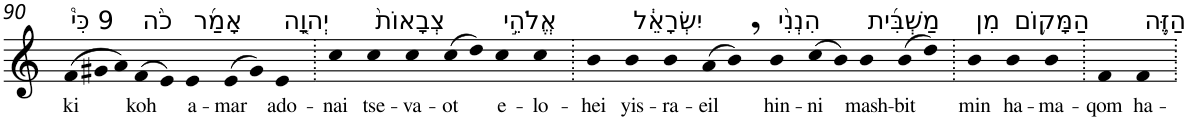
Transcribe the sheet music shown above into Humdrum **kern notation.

**kern	**text
*part1	*part1
*staff1	*staff1
*I"Piano	*
*I'Pno	*
!!LO:PB:g=z
*clefG2	*
*k[]	*
*Xtuplet	*
=90	=90
!LO:TX:a:t=9 כִּי֩	!
!	!LO:LY:b
(>12f	ki
12g#X	.
12a)	.
!LO:TX:a:t=כֹ֨ה	!
!	!LO:LY:b
(>8f	koh
8e)	.
!LO:TX:a:t=אָמַ֜ר	!
!	!LO:LY:b
4e	a-
!	!LO:LY:b
(>8e	-mar
8g#)	.
!LO:TX:a:t=יְהוָ֤ה	!
!	!LO:LY:b
4e	ado-
=91.	=91.
!	!LO:LY:b
4cc	-nai
!LO:TX:a:t=צְבָאוֹת֙	!
!	!LO:LY:b
4cc	tse-
!	!LO:LY:b
4cc	-va-
!	!LO:LY:b
(>8cc	-ot
8dd)	.
!LO:TX:a:t=אֱלֹהֵ֣י	!
!	!LO:LY:b
4cc	e-
!	!LO:LY:b
4cc	-lo-
=92.	=92.
!	!LO:LY:b
4b	-hei
!LO:TX:a:t=יִשְׂרָאֵ֔ל	!
!	!LO:LY:b
4b	yis-
!	!LO:LY:b
4b	-ra-
!	!LO:LY:b
(>8a	-eil
8b,)	.
!LO:TX:a:t=הִנְנִ֨י	!
!	!LO:LY:b
4b	hin-
!	!LO:LY:b
(>8cc	-ni
8b)	.
!LO:TX:a:t=מַשְׁבִּ֜ית	!
!	!LO:LY:b
4b	mash-
!	!LO:LY:b
(>8b	-bit
8dd)	.
=93.	=93.
!LO:TX:a:t=מִן	!
!	!LO:LY:b
4b	min
!LO:TX:a:t=הַמָּק֥וֹם	!
!	!LO:LY:b
4b	ha-
!	!LO:LY:b
4b	-ma-
=94.	=94.
!	!LO:LY:b
4f	-qom
!LO:TX:a:t=הַזֶּ֛ה	!
!	!LO:LY:b
4f	ha-
=.	=.
*-	*-
